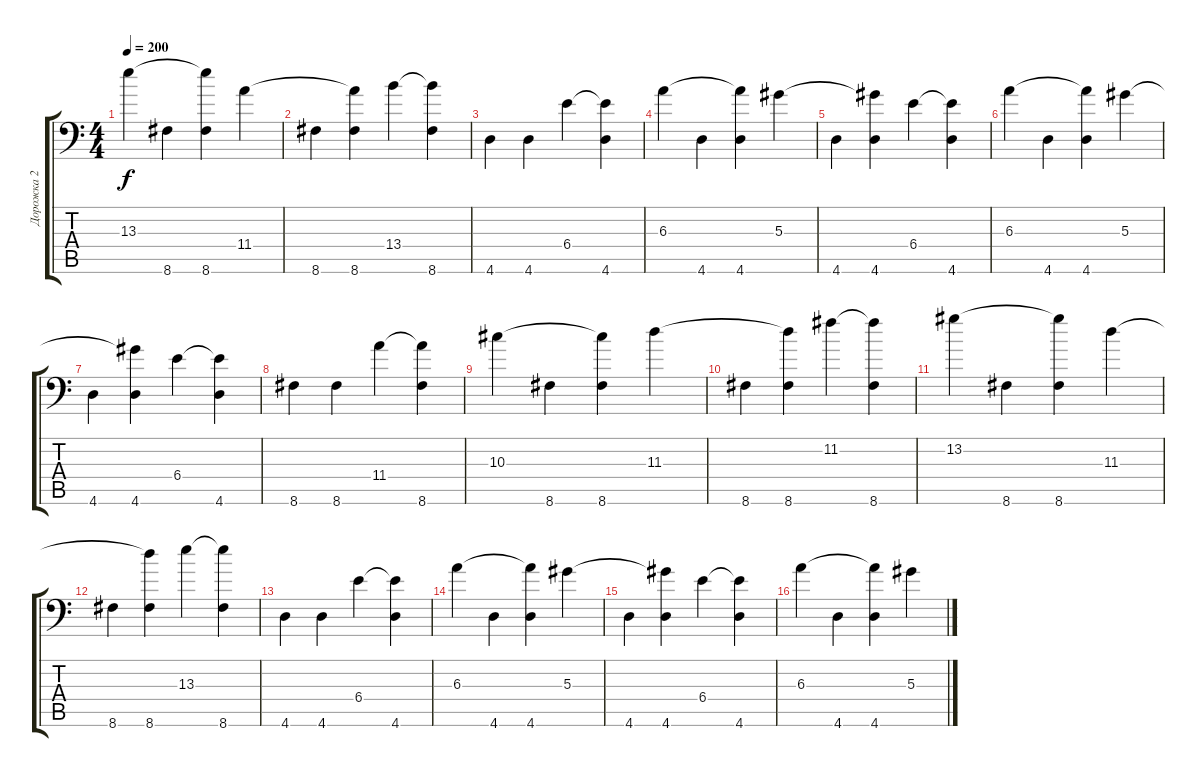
\track ("Дорожка 2" "Дорожка 2") {instrument distortionguitar}
\staff {score tabs}
\tuning (C4 G3 Eb3 Bb2 F2 Bb1) {hide}
\ts (4 4)
\tempo 200
\clef f4
\ks c
13.3.4{dy f} 8.6.4 (13.3{t} 8.6).4 11.4.4 |
8.6.4 (11.4{t} 8.6).4 13.4.4 (13.4{t} 8.6).4 |
4.6.4 4.6.4 6.4.4 (6.4{t} 4.6).4 |
6.3.4 4.6.4 (6.3{t} 4.6).4 5.3.4 |
4.6.4 (5.3{t} 4.6).4 6.4.4 (6.4{t} 4.6).4 |
6.3.4 4.6.4 (6.3{t} 4.6).4 5.3.4 |
4.6.4 (5.3{t} 4.6).4 6.4.4 (6.4{t} 4.6).4 |
8.6.4{instrument electricguitarclean} 8.6.4 11.4.4 (11.4{t} 8.6).4 |
10.3.4 8.6.4 (10.3{t} 8.6).4 11.3.4 |
8.6.4 (11.3{t} 8.6).4 11.2.4 (11.2{t} 8.6).4 |
13.2.4 8.6.4 (13.2{t} 8.6).4 11.3.4 |
8.6.4 (11.3{t} 8.6).4 13.3.4 (13.3{t} 8.6).4 |
4.6.4 4.6.4 6.4.4 (6.4{t} 4.6).4 |
6.3.4 4.6.4 (6.3{t} 4.6).4 5.3.4 |
4.6.4 (5.3{t} 4.6).4 6.4.4 (6.4{t} 4.6).4 |
6.3.4 4.6.4 (6.3{t} 4.6).4 5.3.4
